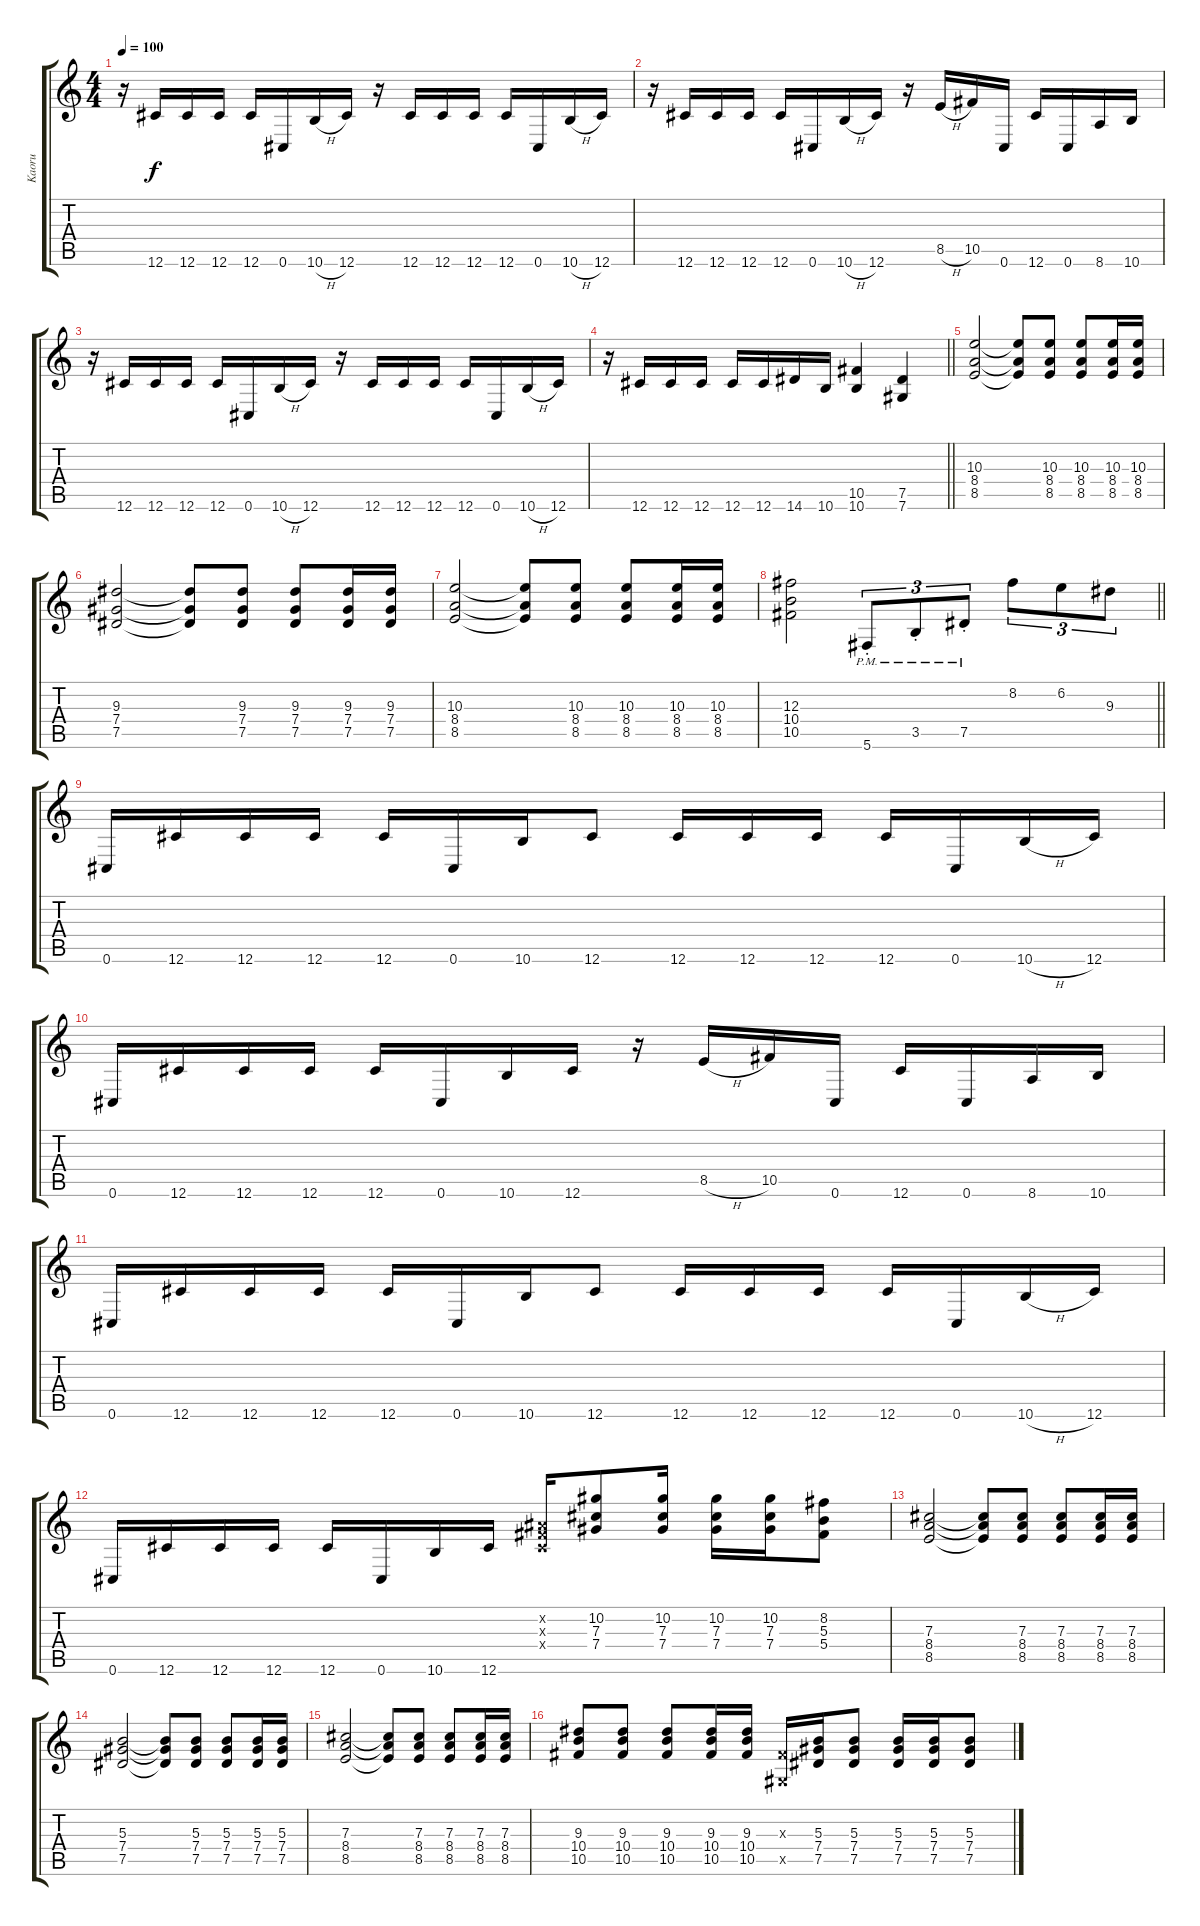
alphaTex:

\track ("Kaoru" "Kaoru") {instrument overdrivenguitar}
\staff {score tabs}
\tuning (Eb4 Bb3 Gb3 Db3 Ab2 Db2) {hide}
\ts (4 4)
\tempo 100
\clef g2
\ks c
r.16{dy f} 12.6.16 12.6.16 12.6.16 12.6.16 0.6.16 10.6{h}.16 12.6.16 r.16 12.6.16 12.6.16 12.6.16 12.6.16 0.6.16 10.6{h}.16 12.6.16 |
r.16 12.6.16 12.6.16 12.6.16 12.6.16 0.6.16 10.6{h}.16 12.6.16 r.16 8.5{h}.16 10.5.16 0.6.16 12.6.16 0.6.16 8.6.16 10.6.16 |
r.16 12.6.16 12.6.16 12.6.16 12.6.16 0.6.16 10.6{h}.16 12.6.16 r.16 12.6.16 12.6.16 12.6.16 12.6.16 0.6.16 10.6{h}.16 12.6.16 |
\barLineRight lightlight
r.16 12.6.16 12.6.16 12.6.16 12.6.16 12.6.16 14.6.16 10.6.16 (10.5 10.6).4 (7.5 7.6).4 |
(10.3 8.4 8.5).2 (10.3{t} 8.4{t} 8.5{t}).8 (10.3 8.4 8.5).8 (10.3 8.4 8.5).8 (10.3 8.4 8.5).16 (10.3 8.4 8.5).16 |
(9.3 7.4 7.5).2 (9.3{t} 7.4{t} 7.5{t}).8 (9.3 7.4 7.5).8 (9.3 7.4 7.5).8 (9.3 7.4 7.5).16 (9.3 7.4 7.5).16 |
(10.3 8.4 8.5).2 (10.3{t} 8.4{t} 8.5{t}).8 (10.3 8.4 8.5).8 (10.3 8.4 8.5).8 (10.3 8.4 8.5).16 (10.3 8.4 8.5).16 |
\barLineRight lightlight
(12.3 10.4 10.5).2 5.6{pm st}.8{tu (3 2)} 3.5{pm st}.8{tu (3 2)} 7.5{pm st}.8{tu (3 2)} 8.2.8{tu (3 2)} 6.2.8{tu (3 2)} 9.3.8{tu (3 2)} |
0.6.16 12.6.16 12.6.16 12.6.16 12.6.16 0.6.16 10.6.16 12.6.8 12.6.16 12.6.16 12.6.16 12.6.16 0.6.16 10.6{h}.16 12.6.16 |
0.6.16 12.6.16 12.6.16 12.6.16 12.6.16 0.6.16 10.6.16 12.6.16 r.16 8.5{h}.16 10.5.16 0.6.16 12.6.16 0.6.16 8.6.16 10.6.16 |
0.6.16 12.6.16 12.6.16 12.6.16 12.6.16 0.6.16 10.6.16 12.6.8 12.6.16 12.6.16 12.6.16 12.6.16 0.6.16 10.6{h}.16 12.6.16 |
0.6.16 12.6.16 12.6.16 12.6.16 12.6.16 0.6.16 10.6.16 12.6.16 (0.2{x} 0.3{x} 0.4{x}).16 (10.2 7.3 7.4).8 (10.2 7.3 7.4).16 (10.2 7.3 7.4).16 (10.2 7.3 7.4).16 (8.2 5.3 5.4).8 |
(7.3 8.4 8.5).2 (7.3{t} 8.4{t} 8.5{t}).8 (7.3 8.4 8.5).8 (7.3 8.4 8.5).8 (7.3 8.4 8.5).16 (7.3 8.4 8.5).16 |
(5.3 7.4 7.5).2 (5.3{t} 7.4{t} 7.5{t}).8 (5.3 7.4 7.5).8 (5.3 7.4 7.5).8 (5.3 7.4 7.5).16 (5.3 7.4 7.5).16 |
(7.3 8.4 8.5).2 (7.3{t} 8.4{t} 8.5{t}).8 (7.3 8.4 8.5).8 (7.3 8.4 8.5).8 (7.3 8.4 8.5).16 (7.3 8.4 8.5).16 |
(9.3 10.4 10.5).8 (9.3 10.4 10.5).8 (9.3 10.4 10.5).8 (9.3 10.4 10.5).16 (9.3 10.4 10.5).16 (0.3{x} 0.5{x}).16 (5.3 7.4 7.5).16 (5.3 7.4 7.5).8 (5.3 7.4 7.5).16 (5.3 7.4 7.5).16 (5.3 7.4 7.5).8
